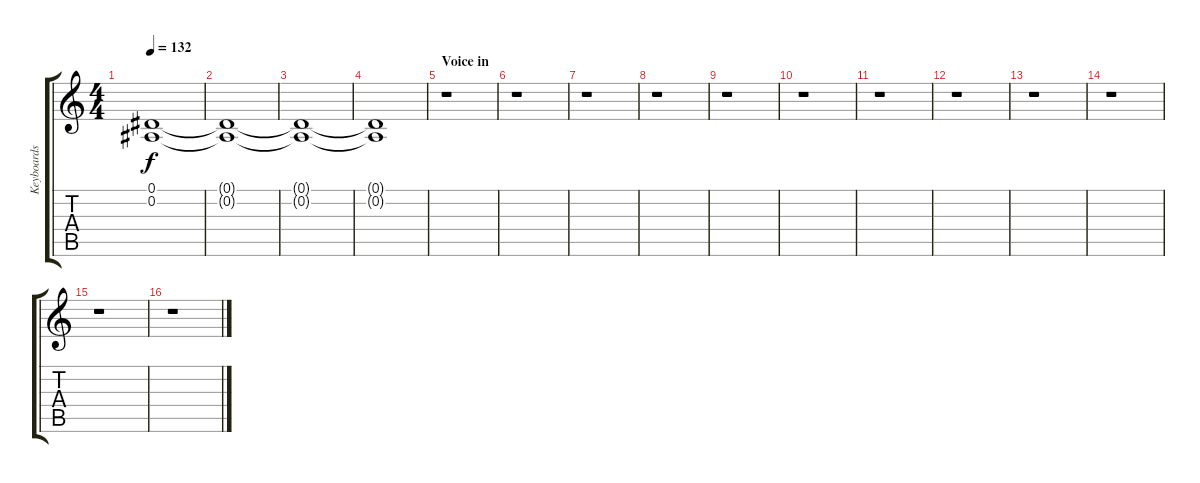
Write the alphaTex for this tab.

\track ("Keyboards" "Keyboards") {instrument choiraahs}
\staff {score tabs}
\tuning (Eb4 Bb3 Gb3 Db3 Ab2 Eb2) {hide}
\ts (4 4)
\tempo 132
\clef g2
\ks c
(0.1 0.2).1{dy f} |
(0.1{t} 0.2{t}).1 |
(0.1{t} 0.2{t}).1 |
(0.1{t} 0.2{t}).1 |
\section ("" "Voice in")
r.1 |
r.1 |
r.1 |
r.1 |
r.1 |
r.1 |
r.1 |
r.1 |
r.1 |
r.1 |
r.1 |
r.1
